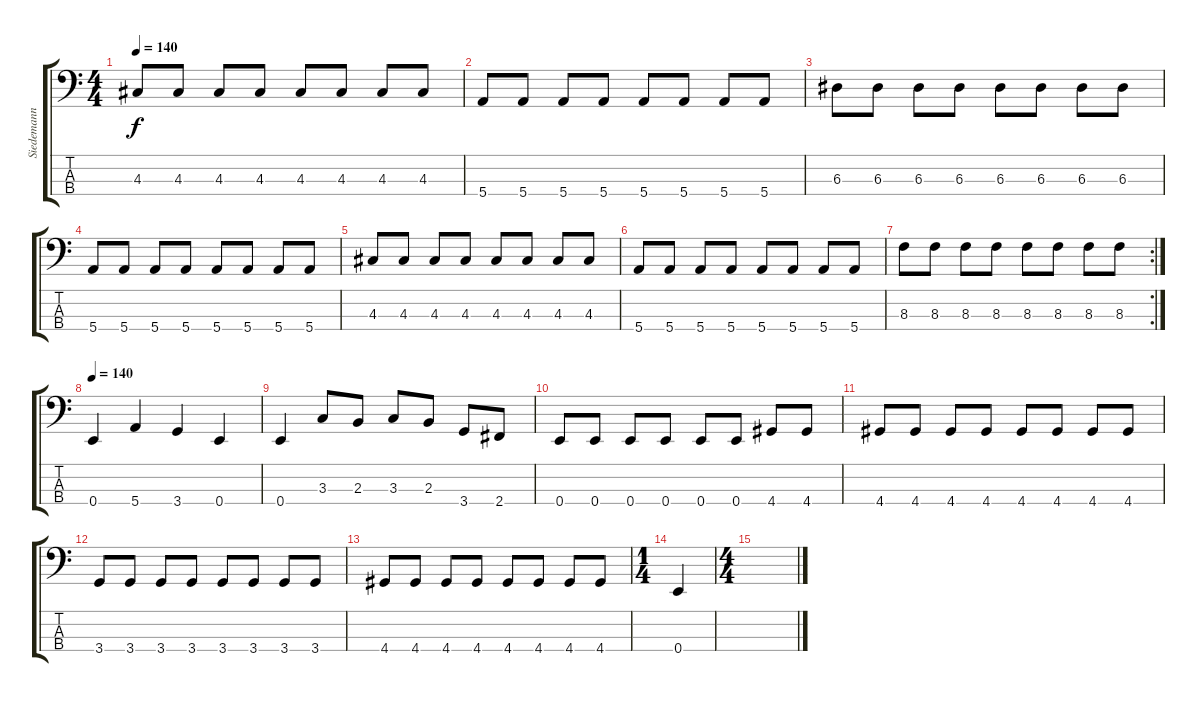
\track ("Siedemann" "Siedemann") {instrument electricbassfinger}
\staff {score tabs}
\tuning (G2 D2 A1 E1) {hide}
\ts (4 4)
\tempo 140
\clef f4
\ks c
4.3.8{dy f} 4.3.8 4.3.8 4.3.8 4.3.8 4.3.8 4.3.8 4.3.8 |
5.4.8 5.4.8 5.4.8 5.4.8 5.4.8 5.4.8 5.4.8 5.4.8 |
6.3.8 6.3.8 6.3.8 6.3.8 6.3.8 6.3.8 6.3.8 6.3.8 |
5.4.8 5.4.8 5.4.8 5.4.8 5.4.8 5.4.8 5.4.8 5.4.8 |
4.3.8 4.3.8 4.3.8 4.3.8 4.3.8 4.3.8 4.3.8 4.3.8 |
5.4.8 5.4.8 5.4.8 5.4.8 5.4.8 5.4.8 5.4.8 5.4.8 |
\rc 2
8.3.8 8.3.8 8.3.8 8.3.8 8.3.8 8.3.8 8.3.8 8.3.8 |
\tempo 140
0.4.4 5.4.4 3.4.4 0.4.4 |
0.4.4 3.3.8 2.3.8 3.3.8 2.3.8 3.4.8 2.4.8 |
0.4.8 0.4.8 0.4.8 0.4.8 0.4.8 0.4.8 4.4.8 4.4.8 |
4.4.8 4.4.8 4.4.8 4.4.8 4.4.8 4.4.8 4.4.8 4.4.8 |
3.4.8 3.4.8 3.4.8 3.4.8 3.4.8 3.4.8 3.4.8 3.4.8 |
4.4.8 4.4.8 4.4.8 4.4.8 4.4.8 4.4.8 4.4.8 4.4.8 |
\ts (1 4)
0.4.4 |
\ts (4 4)
